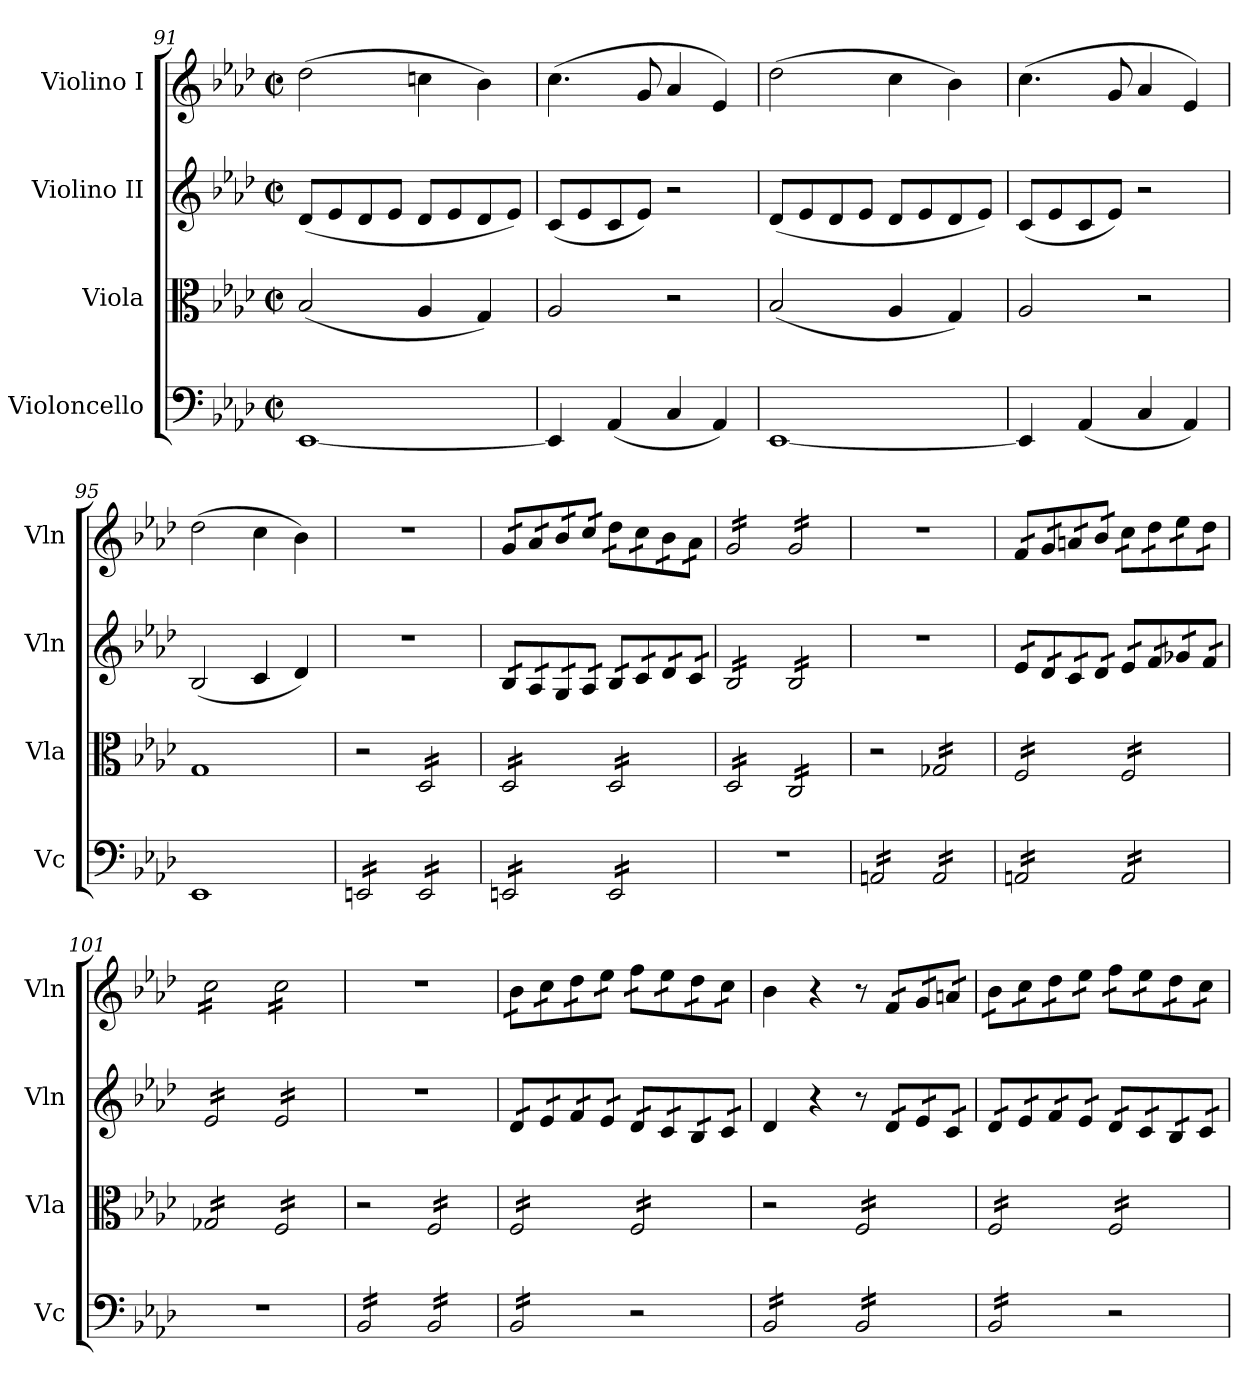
**kern	**kern	**kern	**kern
*part4	*part3	*part2	*part1
*staff4	*staff3	*staff2	*staff1
*I"Violoncello	*I"Viola	*I"Violino II	*I"Violino I
*I'Vc	*I'Vla	*I'Vln	*I'Vln
*clefF4	*clefC3	*clefG2	*clefG2
*k[b-e-a-d-]	*k[b-e-a-d-]	*k[b-e-a-d-]	*k[b-e-a-d-]
*M2/2	*M2/2	*M2/2	*M2/2
*met(c|)	*met(c|)	*met(c|)	*met(c|)
=91	=91	=91	=91
[1EE-	(2B-/	(8d-/L	(2dd-\
.	.	8e-/	.
.	.	8d-/	.
.	.	8e-/J	.
.	4A-/	8d-/L	4ccn\
.	.	8e-/	.
.	4G/)	8d-/	4b-\)
.	.	8e-/J)	.
=92	=92	=92	=92
4EE-/]	2A-/	(8c/L	(4.cc\
.	.	8e-/	.
(4AA-/	.	8c/	.
.	.	8e-/J)	8g/
4C/	2r	2r	4a-/
4AA-/)	.	.	4e-/)
!!LO:LB:g=z
=93	=93	=93	=93
[1EE-	(2B-/	(8d-/L	(2dd-\
.	.	8e-/	.
.	.	8d-/	.
.	.	8e-/J	.
.	4A-/	8d-/L	4cc\
.	.	8e-/	.
.	4G/)	8d-/	4b-\)
.	.	8e-/J)	.
=94	=94	=94	=94
4EE-/]	2A-/	(8c/L	(4.cc\
.	.	8e-/	.
(4AA-/	.	8c/	.
.	.	8e-/J)	8g/
4C/	2r	2r	4a-/
4AA-/)	.	.	4e-/)
=95	=95	=95	=95
1EE-	1G	(2B-/	(2dd-\
.	.	4c/	4cc\
.	.	4d-/)	4b-\)
=96	=96	=96	=96
*tremolo	*	*	*
16EEn/LL	2r	1r	1r
16EEn/	.	.	.
16EEn/	.	.	.
16EEn/	.	.	.
16EEn/	.	.	.
16EEn/	.	.	.
16EEn/	.	.	.
16EEn/JJ	.	.	.
*	*tremolo	*	*
16EE/LL	16D-/LL	.	.
16EE/	16D-/	.	.
16EE/	16D-/	.	.
16EE/	16D-/	.	.
16EE/	16D-/	.	.
16EE/	16D-/	.	.
16EE/	16D-/	.	.
16EE/JJ	16D-/JJ	.	.
=97	=97	=97	=97
*	*	*tremolo	*
*	*	*	*tremolo
16EEn/LL	16D-/LL	16B-/LL	16g/LL
16EEn/	16D-/	16B-/	16g/
16EEn/	16D-/	16A-/	16a-/
16EEn/	16D-/	16A-/	16a-/
16EEn/	16D-/	16G/	16b-/
16EEn/	16D-/	16G/	16b-/
16EEn/	16D-/	16A-/	16cc/
16EEn/JJ	16D-/JJ	16A-/JJ	16cc/JJ
16EE/LL	16D-/LL	16B-/LL	16dd-\LL
16EE/	16D-/	16B-/	16dd-\
16EE/	16D-/	16c/	16cc\
16EE/	16D-/	16c/	16cc\
16EE/	16D-/	16d-/	16b-\
16EE/	16D-/	16d-/	16b-\
16EE/	16D-/	16c/	16a-\
16EE/JJ	16D-/JJ	16c/JJ	16a-\JJ
=98	=98	=98	=98
1r	16D-/LL	16B-/LL	16g/LL
.	16D-/	16B-/	16g/
.	16D-/	16B-/	16g/
.	16D-/	16B-/	16g/
.	16D-/	16B-/	16g/
.	16D-/	16B-/	16g/
.	16D-/	16B-/	16g/
.	16D-/JJ	16B-/JJ	16g/JJ
.	16C/LL	16B-/LL	16g/LL
.	16C/	16B-/	16g/
.	16C/	16B-/	16g/
.	16C/	16B-/	16g/
.	16C/	16B-/	16g/
.	16C/	16B-/	16g/
.	16C/	16B-/	16g/
.	16C/JJ	16B-/JJ	16g/JJ
=99	=99	=99	=99
16AAn/LL	2r	1r	1r
16AAn/	.	.	.
16AAn/	.	.	.
16AAn/	.	.	.
16AAn/	.	.	.
16AAn/	.	.	.
16AAn/	.	.	.
16AAn/JJ	.	.	.
16AA/LL	16G-X/LL	.	.
16AA/	16G-X/	.	.
16AA/	16G-X/	.	.
16AA/	16G-X/	.	.
16AA/	16G-X/	.	.
16AA/	16G-X/	.	.
16AA/	16G-X/	.	.
16AA/JJ	16G-X/JJ	.	.
=100	=100	=100	=100
16AAn/LL	16F/LL	16e-/LL	16f/LL
16AAn/	16F/	16e-/	16f/
16AAn/	16F/	16d-/	16g/
16AAn/	16F/	16d-/	16g/
16AAn/	16F/	16c/	16an/
16AAn/	16F/	16c/	16an/
16AAn/	16F/	16d-/	16b-/
16AAn/JJ	16F/JJ	16d-/JJ	16b-/JJ
16AA/LL	16F/LL	16e-/LL	16cc\LL
16AA/	16F/	16e-/	16cc\
16AA/	16F/	16f/	16dd-\
16AA/	16F/	16f/	16dd-\
16AA/	16F/	16g-X/	16ee-\
16AA/	16F/	16g-X/	16ee-\
16AA/	16F/	16f/	16dd-\
16AA/JJ	16F/JJ	16f/JJ	16dd-\JJ
=101	=101	=101	=101
1r	16G-X/LL	16e-/LL	16cc\LL
.	16G-X/	16e-/	16cc\
.	16G-X/	16e-/	16cc\
.	16G-X/	16e-/	16cc\
.	16G-X/	16e-/	16cc\
.	16G-X/	16e-/	16cc\
.	16G-X/	16e-/	16cc\
.	16G-X/JJ	16e-/JJ	16cc\JJ
.	16F/LL	16e-/LL	16cc\LL
.	16F/	16e-/	16cc\
.	16F/	16e-/	16cc\
.	16F/	16e-/	16cc\
.	16F/	16e-/	16cc\
.	16F/	16e-/	16cc\
.	16F/	16e-/	16cc\
.	16F/JJ	16e-/JJ	16cc\JJ
=102	=102	=102	=102
16BB-/LL	2r	1r	1r
16BB-/	.	.	.
16BB-/	.	.	.
16BB-/	.	.	.
16BB-/	.	.	.
16BB-/	.	.	.
16BB-/	.	.	.
16BB-/JJ	.	.	.
16BB-/LL	16F/LL	.	.
16BB-/	16F/	.	.
16BB-/	16F/	.	.
16BB-/	16F/	.	.
16BB-/	16F/	.	.
16BB-/	16F/	.	.
16BB-/	16F/	.	.
16BB-/JJ	16F/JJ	.	.
!!LO:LB:g=z
=103	=103	=103	=103
16BB-/LL	16F/LL	16d-/LL	16b-\LL
16BB-/	16F/	16d-/	16b-\
16BB-/	16F/	16e-/	16cc\
16BB-/	16F/	16e-/	16cc\
16BB-/	16F/	16f/	16dd-\
16BB-/	16F/	16f/	16dd-\
16BB-/	16F/	16e-/	16ee-\
16BB-/JJ	16F/JJ	16e-/JJ	16ee-\JJ
2r	16F/LL	16d-/LL	16ff\LL
.	16F/	16d-/	16ff\
.	16F/	16c/	16ee-\
.	16F/	16c/	16ee-\
.	16F/	16B-/	16dd-\
.	16F/	16B-/	16dd-\
.	16F/	16c/	16cc\
.	16F/JJ	16c/JJ	16cc\JJ
*	*	*	*Xtremolo
*	*	*Xtremolo	*
=104	=104	=104	=104
16BB-/LL	2r	4d-/	4b-\
16BB-/	.	.	.
16BB-/	.	.	.
16BB-/	.	.	.
16BB-/	.	4r	4r
16BB-/	.	.	.
16BB-/	.	.	.
16BB-/JJ	.	.	.
16BB-/LL	16F/LL	8r	8r
16BB-/	16F/	.	.
*	*	*tremolo	*
*	*	*	*tremolo
16BB-/	16F/	16d-/LL	16f/LL
16BB-/	16F/	16d-/	16f/
16BB-/	16F/	16e-/	16g/
16BB-/	16F/	16e-/	16g/
16BB-/	16F/	16c/	16an/
16BB-/JJ	16F/JJ	16c/JJ	16an/JJ
=105	=105	=105	=105
16BB-/LL	16F/LL	16d-/LL	16b-\LL
16BB-/	16F/	16d-/	16b-\
16BB-/	16F/	16e-/	16cc\
16BB-/	16F/	16e-/	16cc\
16BB-/	16F/	16f/	16dd-\
16BB-/	16F/	16f/	16dd-\
16BB-/	16F/	16e-/	16ee-\
16BB-/JJ	16F/JJ	16e-/JJ	16ee-\JJ
*Xtremolo	*	*	*
2r	16F/LL	16d-/LL	16ff\LL
.	16F/	16d-/	16ff\
.	16F/	16c/	16ee-\
.	16F/	16c/	16ee-\
.	16F/	16B-/	16dd-\
.	16F/	16B-/	16dd-\
.	16F/	16c/	16cc\
.	16F/JJ	16c/JJ	16cc\JJ
*	*	*	*Xtremolo
*	*	*Xtremolo	*
*	*Xtremolo	*	*
=	=	=	=
*-	*-	*-	*-
